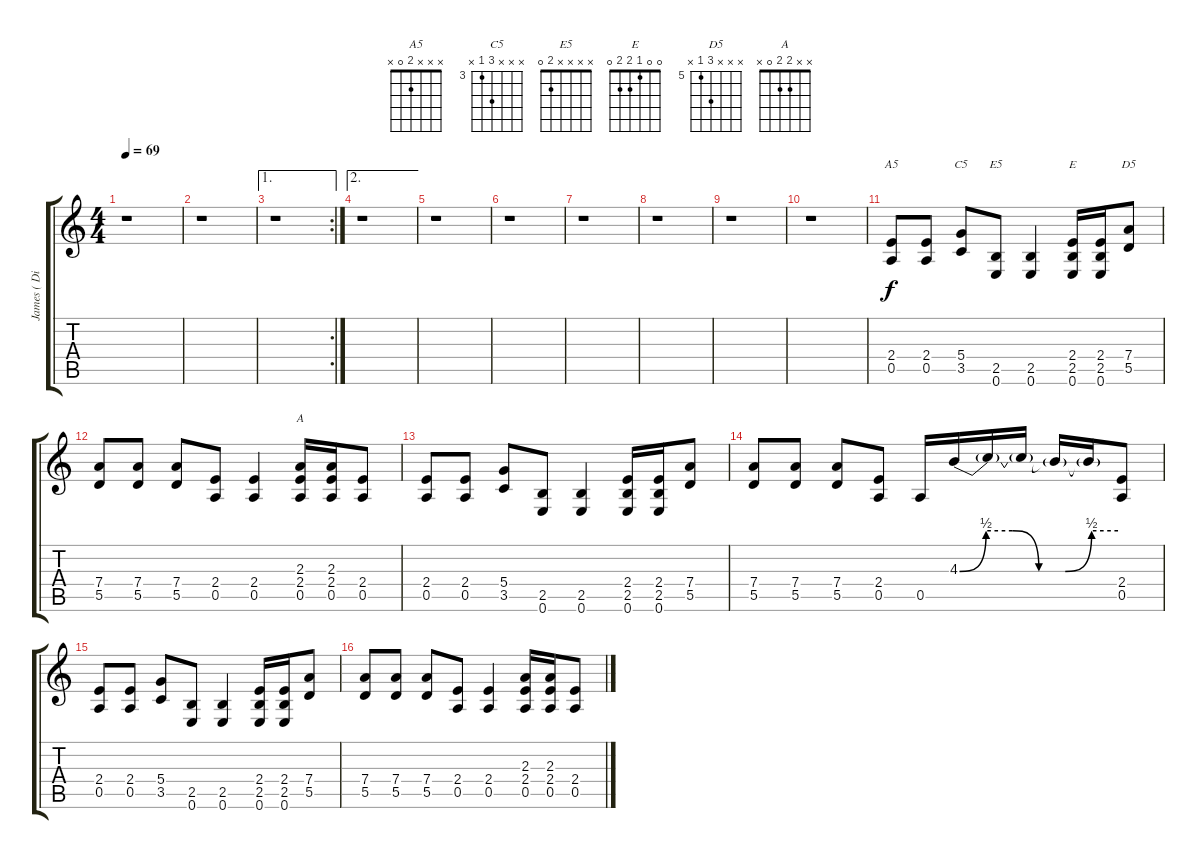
\track ("James ( Distortion )" "James ( Di") {instrument distortionguitar}
\staff {score tabs}
\tuning (E4 B3 G3 D3 A2 E2) {hide}
\chord ("A5" x x x 2 0 x)
\chord ("C5" x x x 5 3 x) {firstfret 3}
\chord ("E5" x x x x 2 0)
\chord ("E" 0 0 1 2 2 0)
\chord ("D5" x x x 7 5 x) {firstfret 5}
\chord ("A" x x 2 2 0 x)
\ts (4 4)
\tempo 69
\clef g2
\ks c
r.1{dy f} |
r.1 |
\ae 1
\rc 2
r.1 |
\ae 2
r.1 |
r.1 |
r.1 |
r.1 |
r.1 |
r.1 |
r.1 |
(2.4 0.5).8{ch "A5"} (2.4 0.5).8 (5.4 3.5).8{ch "C5"} (2.5 0.6).8{ch "E5"} (2.5 0.6).4 (2.4 2.5 0.6).16{ch "E"} (2.4 2.5 0.6).16 (7.4 5.5).8{ch "D5"} |
(7.4 5.5).8 (7.4 5.5).8 (7.4 5.5).8 (2.4 0.5).8 (2.4 0.5).4 (2.3 2.4 0.5).16{ch "A"} (2.3 2.4 0.5).16 (2.4 0.5).8 |
(2.4 0.5).8 (2.4 0.5).8 (5.4 3.5).8 (2.5 0.6).8 (2.5 0.6).4 (2.4 2.5 0.6).16 (2.4 2.5 0.6).16 (7.4 5.5).8 |
(7.4 5.5).8 (7.4 5.5).8 (7.4 5.5).8 (2.4 0.5).8 0.5.16 4.3{be (custom 0 0 10 2 20 2 30 0 40 0 50 2 60 2)}.16 4.3{t}.16 4.3{t}.16 4.3{t}.16 4.3{t}.16 (2.4 0.5).8 |
(2.4 0.5).8 (2.4 0.5).8 (5.4 3.5).8 (2.5 0.6).8 (2.5 0.6).4 (2.4 2.5 0.6).16 (2.4 2.5 0.6).16 (7.4 5.5).8 |
(7.4 5.5).8 (7.4 5.5).8 (7.4 5.5).8 (2.4 0.5).8 (2.4 0.5).4 (2.3 2.4 0.5).16 (2.3 2.4 0.5).16 (2.4 0.5).8
